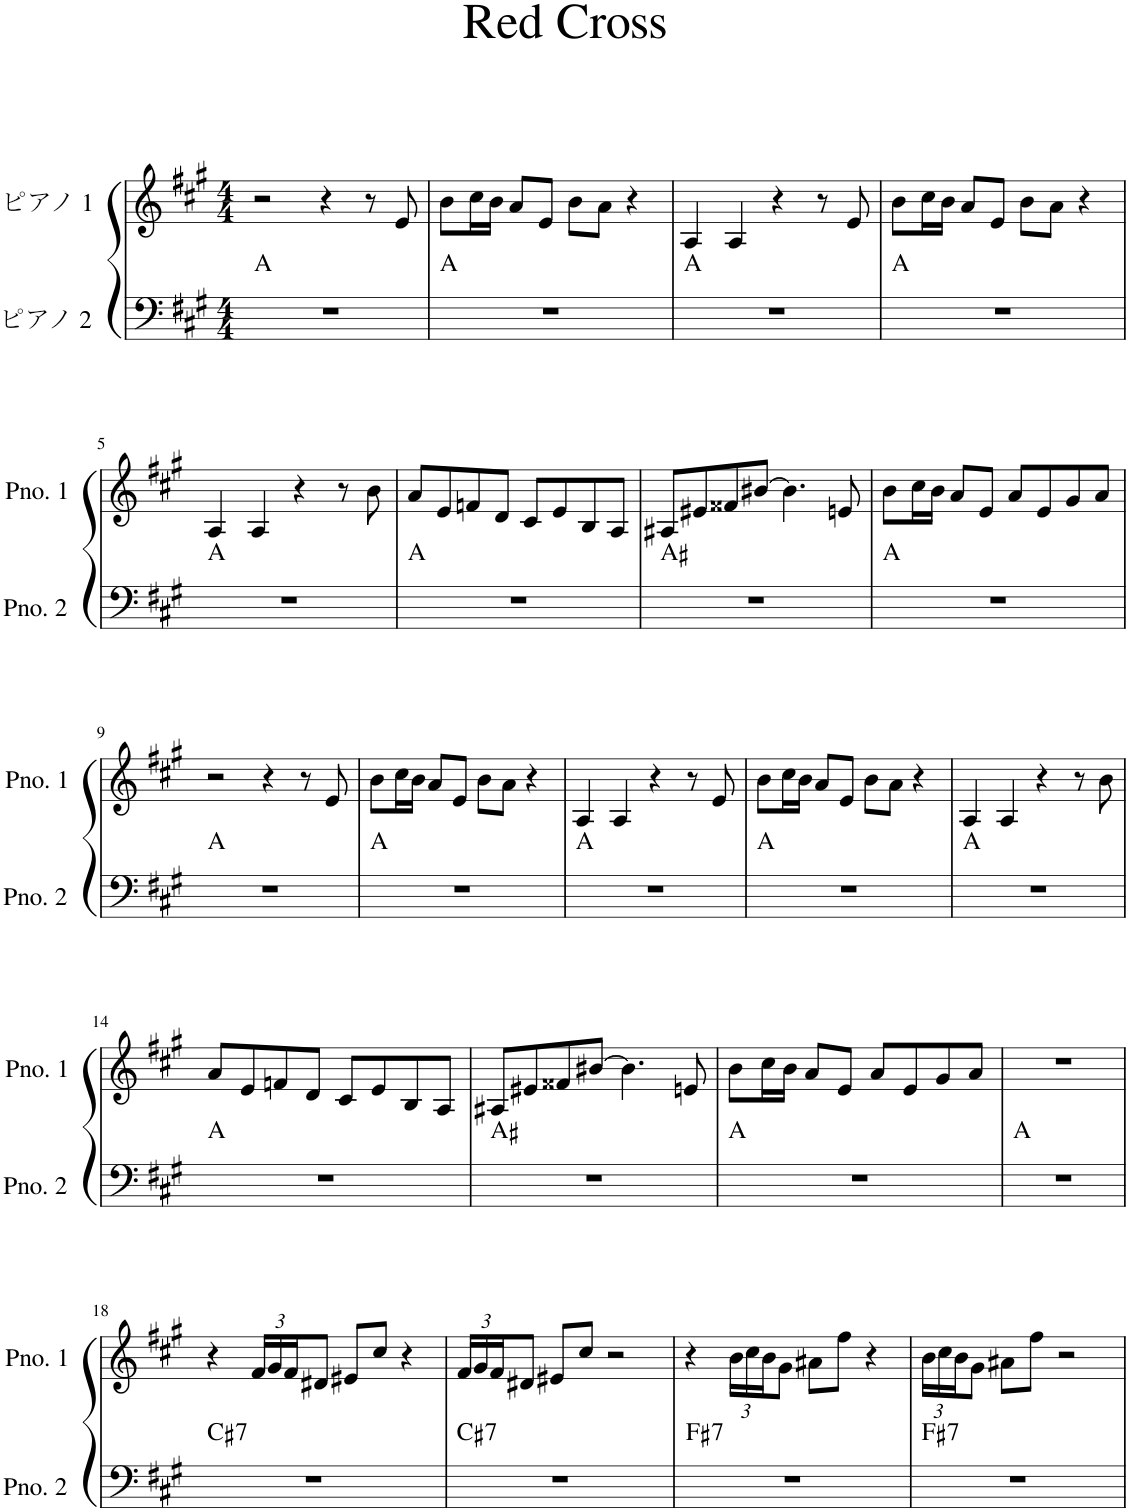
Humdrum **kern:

**kern	**harte	**kern
*part2	*part2	*part1
*staff2	*	*staff1
*I"ピアノ 2	*	*I"ピアノ 1
*clefF4	*	*clefG2
*k[f#c#g#]	*	*k[f#c#g#]
*M4/4	*	*M4/4
=1	=1	=1
1r	A:maj	2r
.	.	4r
.	.	8r
.	.	8e/
=2	=2	=2
1r	A:maj	8b\L
.	.	16cc#\L
.	.	16b\JJ
.	.	8a/L
.	.	8e/J
.	.	8b\L
.	.	8a\J
.	.	4r
=3	=3	=3
1r	A:maj	4A/
.	.	4A/
.	.	4r
.	.	8r
.	.	8e/
=4	=4	=4
1r	A:maj	8b\L
.	.	16cc#\L
.	.	16b\JJ
.	.	8a/L
.	.	8e/J
.	.	8b\L
.	.	8a\J
.	.	4r
!!LO:LB:g=z
=5	=5	=5
1r	A:maj	4A/
.	.	4A/
.	.	4r
.	.	8r
.	.	8b\
=6	=6	=6
1r	A:maj	8a/L
.	.	8e/
.	.	8fn/
.	.	8d/J
.	.	8c#/L
.	.	8e/
.	.	8B/
.	.	8A/J
=7	=7	=7
1r	A#:maj	8A#X/L
.	.	8e#X/
.	.	8f##X/
.	.	[8b#X/J
.	.	4.b#\]
.	.	8en/
=8	=8	=8
1r	A:maj	8b\L
.	.	16cc#\L
.	.	16b\JJ
.	.	8a/L
.	.	8e/J
.	.	8a/L
.	.	8e/
.	.	8g#/
.	.	8a/J
!!LO:LB:g=z
=9	=9	=9
1r	A:maj	2r
.	.	4r
.	.	8r
.	.	8e/
=10	=10	=10
1r	A:maj	8b\L
.	.	16cc#\L
.	.	16b\JJ
.	.	8a/L
.	.	8e/J
.	.	8b\L
.	.	8a\J
.	.	4r
=11	=11	=11
1r	A:maj	4A/
.	.	4A/
.	.	4r
.	.	8r
.	.	8e/
=12	=12	=12
1r	A:maj	8b\L
.	.	16cc#\L
.	.	16b\JJ
.	.	8a/L
.	.	8e/J
.	.	8b\L
.	.	8a\J
.	.	4r
=13	=13	=13
1r	A:maj	4A/
.	.	4A/
.	.	4r
.	.	8r
.	.	8b\
!!LO:LB:g=z
=14	=14	=14
1r	A:maj	8a/L
.	.	8e/
.	.	8fn/
.	.	8d/J
.	.	8c#/L
.	.	8e/
.	.	8B/
.	.	8A/J
=15	=15	=15
1r	A#:maj	8A#X/L
.	.	8e#X/
.	.	8f##X/
.	.	[8b#X/J
.	.	4.b#\]
.	.	8en/
=16	=16	=16
1r	A:maj	8b\L
.	.	16cc#\L
.	.	16b\JJ
.	.	8a/L
.	.	8e/J
.	.	8a/L
.	.	8e/
.	.	8g#/
.	.	8a/J
=17	=17	=17
1r	A:maj	1r
!!LO:LB:g=z
=18	=18	=18
!	!LO:H:kt=7	!
1r	C#:7	4r
*	*	*Xbrackettup
.	.	24f#/LL
.	.	24g#/
.	.	24f#/J
.	.	8d#X/J
.	.	8e#X/L
.	.	8cc#/J
.	.	4r
=19	=19	=19
!	!LO:H:kt=7	!
1r	C#:7	24f#/LL
.	.	24g#/
.	.	24f#/J
.	.	8d#X/J
.	.	8e#X/L
.	.	8cc#/J
.	.	2r
=20	=20	=20
!	!LO:H:kt=7	!
1r	F#:7	4r
.	.	24b\LL
.	.	24cc#\
.	.	24b\J
.	.	8g#\J
.	.	8a#X\L
.	.	8ff#\J
.	.	4r
=21	=21	=21
!	!LO:H:kt=7	!
1r	F#:7	24b\LL
.	.	24cc#\
.	.	24b\J
.	.	8g#\J
.	.	8a#X\L
.	.	8ff#\J
.	.	2r
=	=	=
*-	*-	*-
